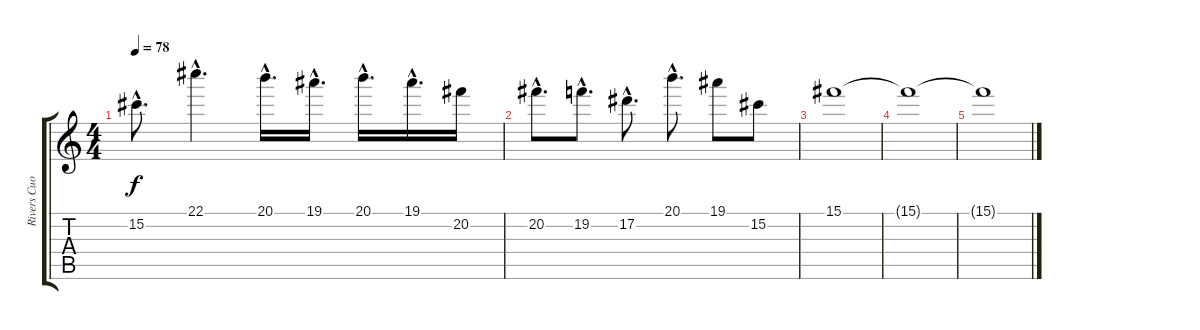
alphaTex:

\track ("Rivers Cuomo" "Rivers Cuo") {instrument distortionguitar}
\staff {score tabs}
\tuning (Eb4 Bb3 Gb3 Db3 Ab2 Eb2) {hide}
\ts (4 4)
\tempo 78
\clef g2
\ks c
15.2{hac}.8{d dy f} 22.1{hac}.4{d} 20.1{hac}.16{d} 19.1{hac}.16{d} 20.1{hac}.16{d} 19.1{hac}.16{d} 20.2.16 |
20.2{hac}.8{d} 19.2{hac}.8{d} 17.2{hac}.8{d} 20.1{hac}.8{d} 19.1.8 15.2.8 |
15.1.1 |
15.1{t}.1 |
15.1{t}.1
